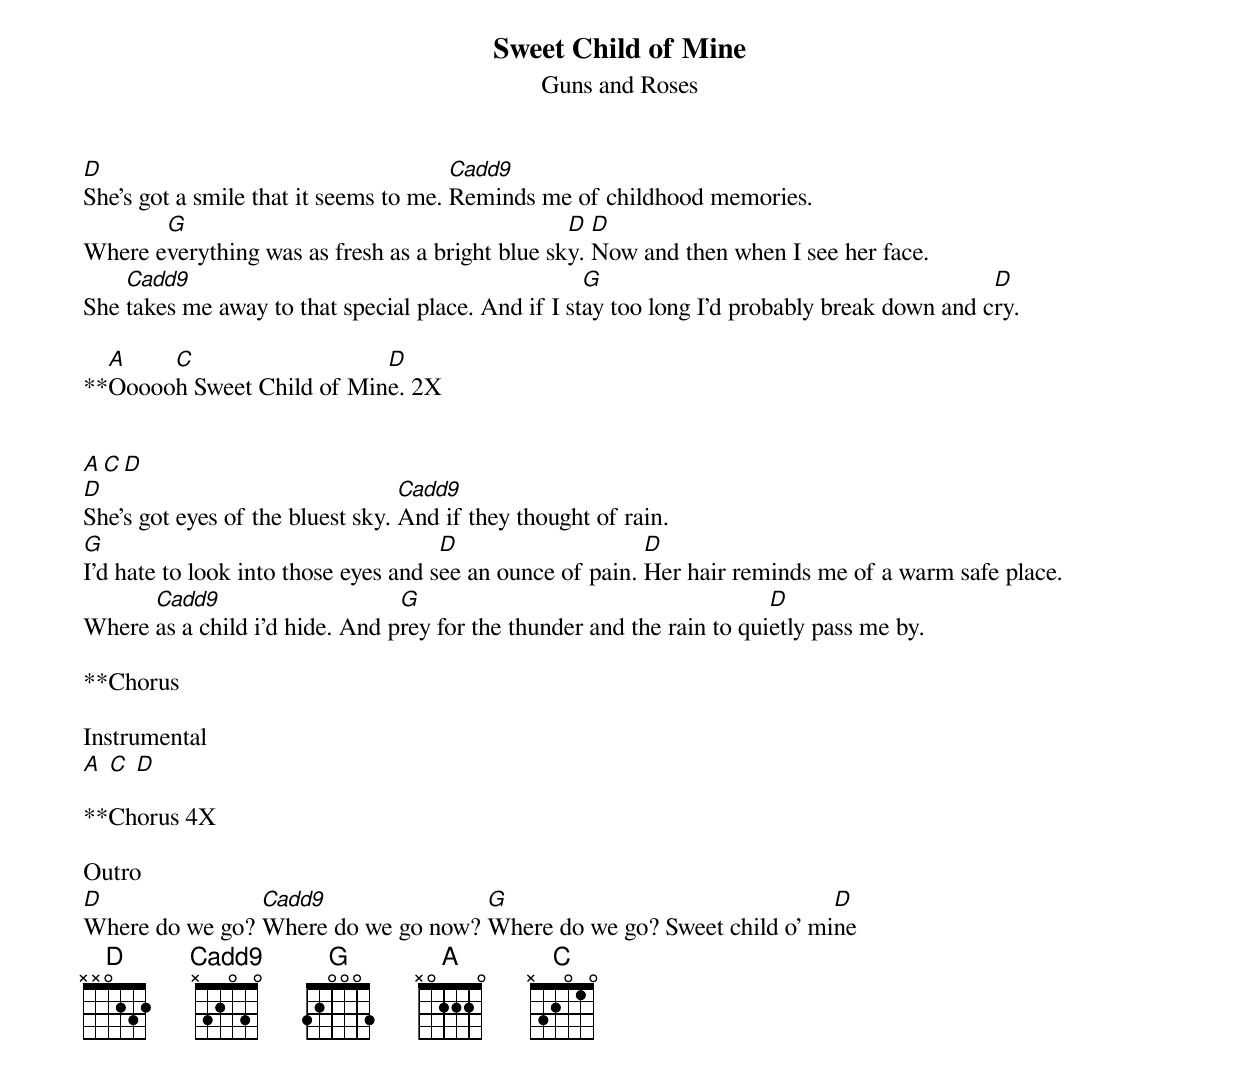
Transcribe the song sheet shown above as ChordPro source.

{title:Sweet Child of Mine}
{subtitle:Guns and Roses}
[D]She's got a smile that it seems to me. [Cadd9]Reminds me of childhood memories.
Where e[G]verything was as fresh as a bright blue sk[D]y. [D]Now and then when I see her face.
She [Cadd9]takes me away to that special place. And if I st[G]ay too long I'd probably break down and c[D]ry.

**[A]Ooooo[C]h Sweet Child of Min[D]e. 2X


[A][C][D]
[D]She's got eyes of the bluest sky. [Cadd9]And if they thought of rain.
[G]I'd hate to look into those eyes and s[D]ee an ounce of pain. [D]Her hair reminds me of a warm safe place.
Where [Cadd9]as a child i'd hide. And p[G]rey for the thunder and the rain to qui[D]etly pass me by.

**Chorus

Instrumental
[A] [C] [D]

**Chorus 4X

Outro
[D]Where do we go? [Cadd9]Where do we go now? [G]Where do we go? Sweet child o' mi[D]ne
